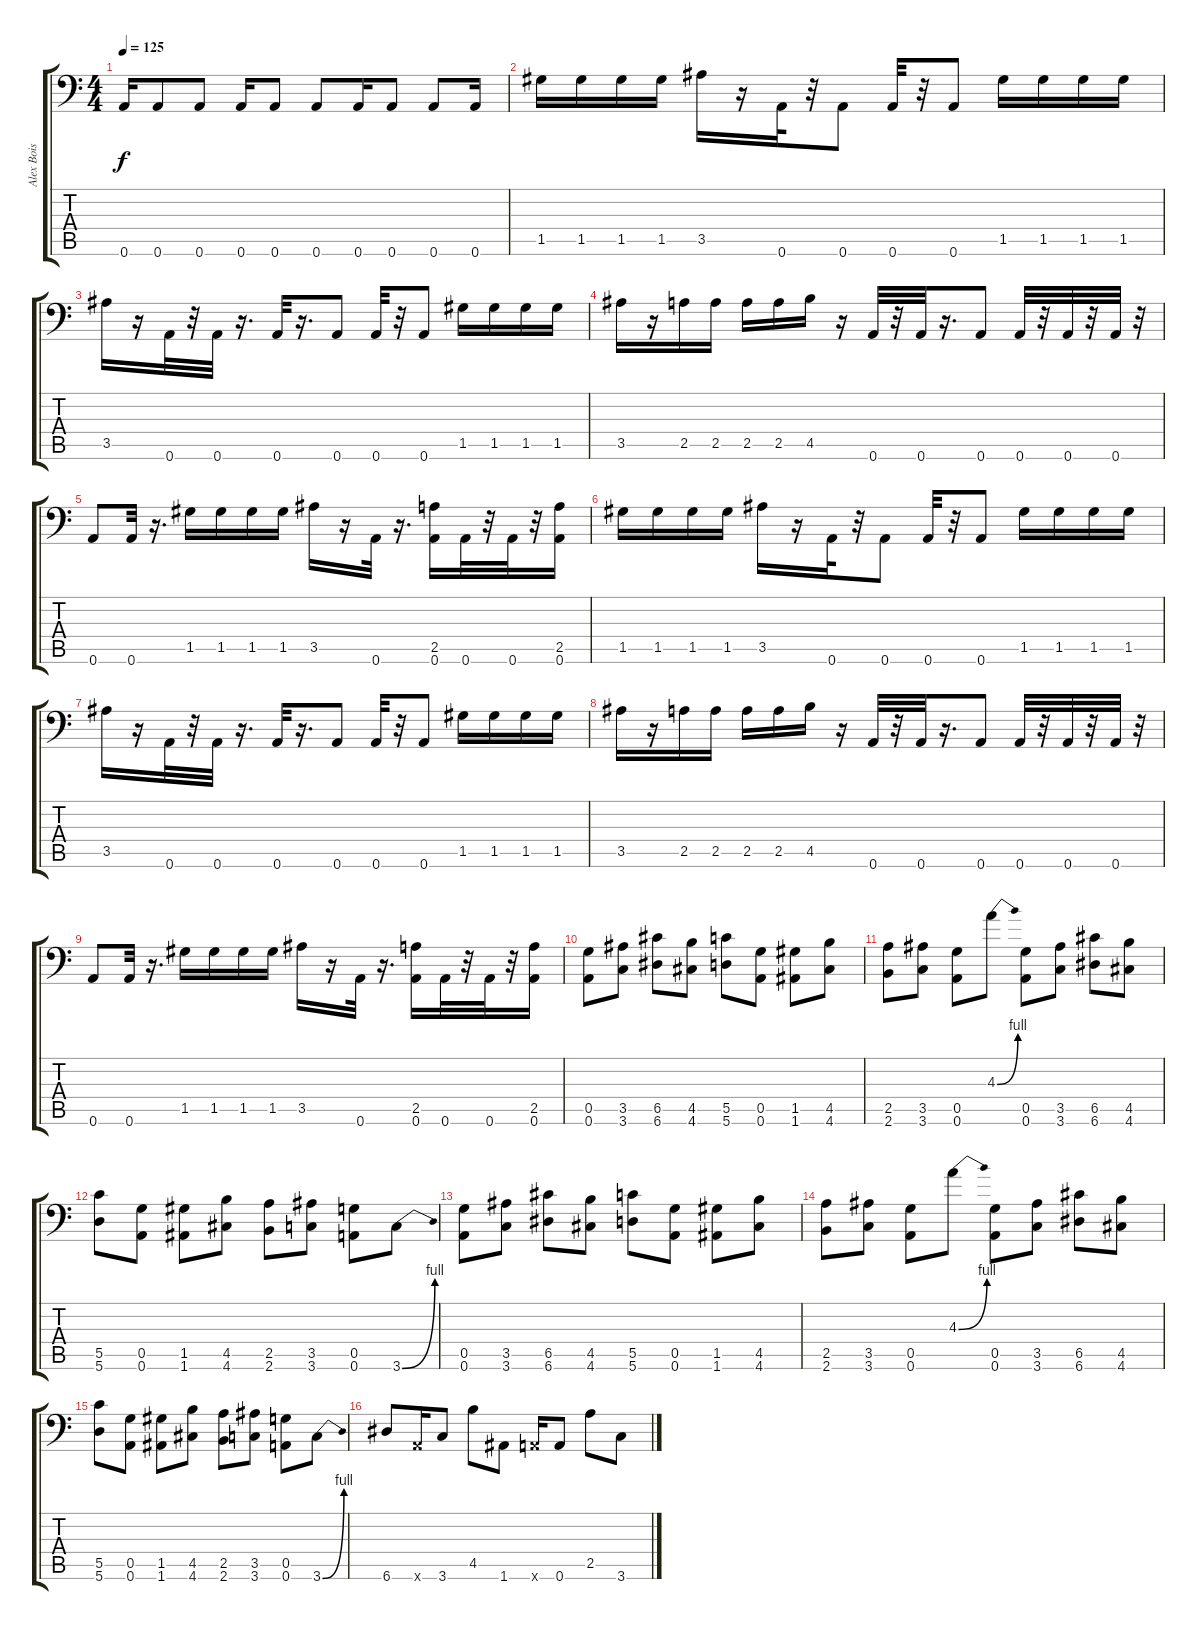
\track ("Alex Bois" "Alex Bois") {instrument overdrivenguitar}
\staff {score tabs}
\tuning (D4 A3 F3 C3 G2 A1) {hide}
\ts (4 4)
\tempo 125
\clef f4
\ks c
0.6{t}.16{dy f} 0.6.8 0.6.8{instrument distortionguitar} 0.6.16{instrument electricguitarmuted} 0.6.8 0.6.8{instrument distortionguitar} 0.6.16{instrument electricguitarmuted} 0.6.8 0.6.8{instrument distortionguitar} 0.6.16{instrument electricguitarmuted} |
1.5.16{balance 8 instrument overdrivenguitar} 1.5.16 1.5.16 1.5.16 3.5.16 r.16 0.6.32 r.32 0.6.8 0.6.32 r.32 0.6.8 1.5.16 1.5.16 1.5.16 1.5.16 |
3.5.16 r.16 0.6.32 r.32 0.6.32 r.16{d} 0.6.32 r.16{d} 0.6.8 0.6.32 r.32 0.6.8 1.5.16 1.5.16 1.5.16 1.5.16 |
3.5.16 r.16 2.5.16 2.5.16 2.5.16 2.5.16 4.5.16 r.16 0.6.32 r.32 0.6.32 r.16{d} 0.6.8 0.6.32 r.32 0.6.32 r.32 0.6.32 r.32 |
0.6.8 0.6.32 r.16{d} 1.5.16 1.5.16 1.5.16 1.5.16 3.5.16 r.16 0.6.32 r.16{d} (2.5 0.6).16 0.6.32 r.32 0.6.32 r.32 (2.5 0.6).16 |
1.5.16 1.5.16 1.5.16 1.5.16 3.5.16 r.16 0.6.32 r.32 0.6.8 0.6.32 r.32 0.6.8 1.5.16 1.5.16 1.5.16 1.5.16 |
3.5.16 r.16 0.6.32 r.32 0.6.32 r.16{d} 0.6.32 r.16{d} 0.6.8 0.6.32 r.32 0.6.8 1.5.16 1.5.16 1.5.16 1.5.16 |
3.5.16 r.16 2.5.16 2.5.16 2.5.16 2.5.16 4.5.16 r.16 0.6.32 r.32 0.6.32 r.16{d} 0.6.8 0.6.32 r.32 0.6.32 r.32 0.6.32 r.32 |
0.6.8 0.6.32 r.16{d} 1.5.16 1.5.16 1.5.16 1.5.16 3.5.16 r.16 0.6.32 r.16{d} (2.5 0.6).16 0.6.32 r.32 0.6.32 r.32 (2.5 0.6).16 |
(0.5 0.6).8 (3.5 3.6).8 (6.5 6.6).8 (4.5 4.6).8 (5.5 5.6).8 (0.5 0.6).8 (1.5 1.6).8 (4.5 4.6).8 |
(2.5 2.6).8 (3.5 3.6).8 (0.5 0.6).8 4.3{be (bend 0 0 60 4)}.8{instrument guitarharmonics} (0.5 0.6).8{instrument overdrivenguitar} (3.5 3.6).8 (6.5 6.6).8 (4.5 4.6).8 |
(5.5 5.6).8 (0.5 0.6).8 (1.5 1.6).8 (4.5 4.6).8 (2.5 2.6).8 (3.5 3.6).8 (0.5 0.6).8 3.6{be (bend 0 0 60 4)}.8{instrument guitarharmonics} |
(0.5 0.6).8{instrument overdrivenguitar} (3.5 3.6).8 (6.5 6.6).8 (4.5 4.6).8 (5.5 5.6).8 (0.5 0.6).8 (1.5 1.6).8 (4.5 4.6).8 |
(2.5 2.6).8 (3.5 3.6).8 (0.5 0.6).8 4.3{be (bend 0 0 60 4)}.8{instrument guitarharmonics} (0.5 0.6).8{instrument overdrivenguitar} (3.5 3.6).8 (6.5 6.6).8 (4.5 4.6).8 |
(5.5 5.6).8 (0.5 0.6).8 (1.5 1.6).8 (4.5 4.6).8 (2.5 2.6).8 (3.5 3.6).8 (0.5 0.6).8 3.6{be (bend 0 0 60 4)}.8{instrument guitarharmonics} |
6.6.8{instrument overdrivenguitar} 0.6{x}.16 3.6.8 4.5.8 1.6.8 0.6{x}.16 0.6.8 2.5.8 3.6.8
